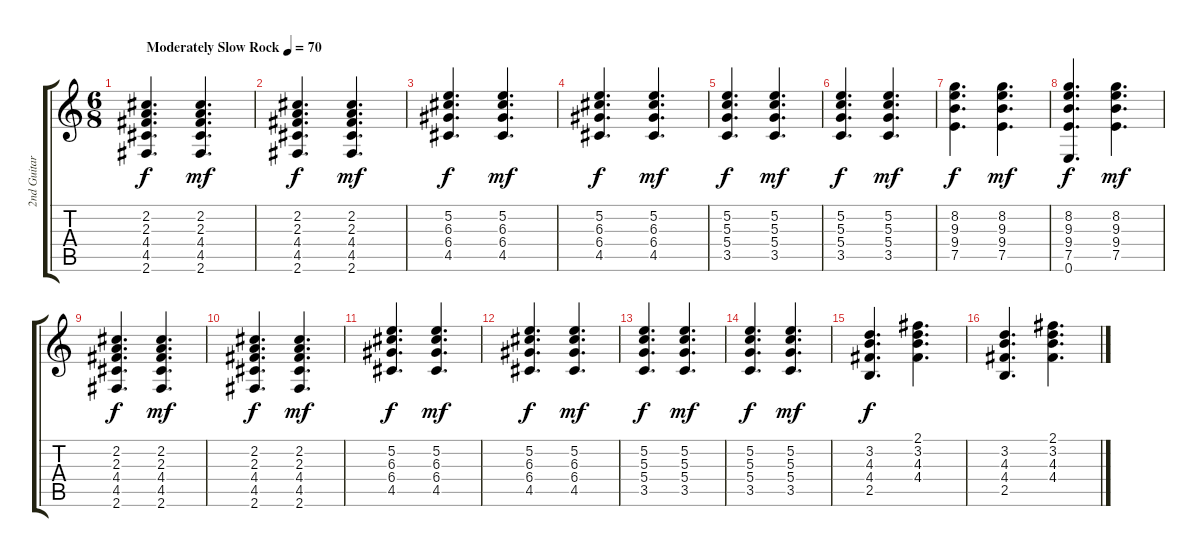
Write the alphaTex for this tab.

\track ("2nd Guitar" "2nd Guitar") {instrument electricguitarjazz}
\staff {score tabs}
\tuning (E4 B3 G3 D3 A2 E2) {hide}
\ts (6 8)
\tempo (70 "Moderately Slow Rock")
\clef g2
\ks c
(2.2 2.3 4.4 4.5 2.6).4{d dy f instrument electricguitarjazz} (2.2 2.3 4.4 4.5 2.6).4{d dy mf} |
(2.2 2.3 4.4 4.5 2.6).4{d dy f} (2.2 2.3 4.4 4.5 2.6).4{d dy mf} |
(5.2 6.3 6.4 4.5).4{d dy f} (5.2 6.3 6.4 4.5).4{d dy mf} |
(5.2 6.3 6.4 4.5).4{d dy f} (5.2 6.3 6.4 4.5).4{d dy mf} |
(5.2 5.3 5.4 3.5).4{d dy f} (5.2 5.3 5.4 3.5).4{d dy mf} |
(5.2 5.3 5.4 3.5).4{d dy f} (5.2 5.3 5.4 3.5).4{d dy mf} |
(8.2 9.3 9.4 7.5).4{d dy f} (8.2 9.3 9.4 7.5).4{d dy mf} |
(8.2 9.3 9.4 7.5 0.6).4{d dy f} (8.2 9.3 9.4 7.5).4{d dy mf} |
(2.2 2.3 4.4 4.5 2.6).4{d dy f} (2.2 2.3 4.4 4.5 2.6).4{d dy mf} |
(2.2 2.3 4.4 4.5 2.6).4{d dy f} (2.2 2.3 4.4 4.5 2.6).4{d dy mf} |
(5.2 6.3 6.4 4.5).4{d dy f} (5.2 6.3 6.4 4.5).4{d dy mf} |
(5.2 6.3 6.4 4.5).4{d dy f} (5.2 6.3 6.4 4.5).4{d dy mf} |
(5.2 5.3 5.4 3.5).4{d dy f} (5.2 5.3 5.4 3.5).4{d dy mf} |
(5.2 5.3 5.4 3.5).4{d dy f} (5.2 5.3 5.4 3.5).4{d dy mf} |
(3.2 4.3 4.4 2.5).4{d dy f} (2.1 3.2 4.3 4.4).4{d} |
(3.2 4.3 4.4 2.5).4{d} (2.1 3.2 4.3 4.4).4{d}
